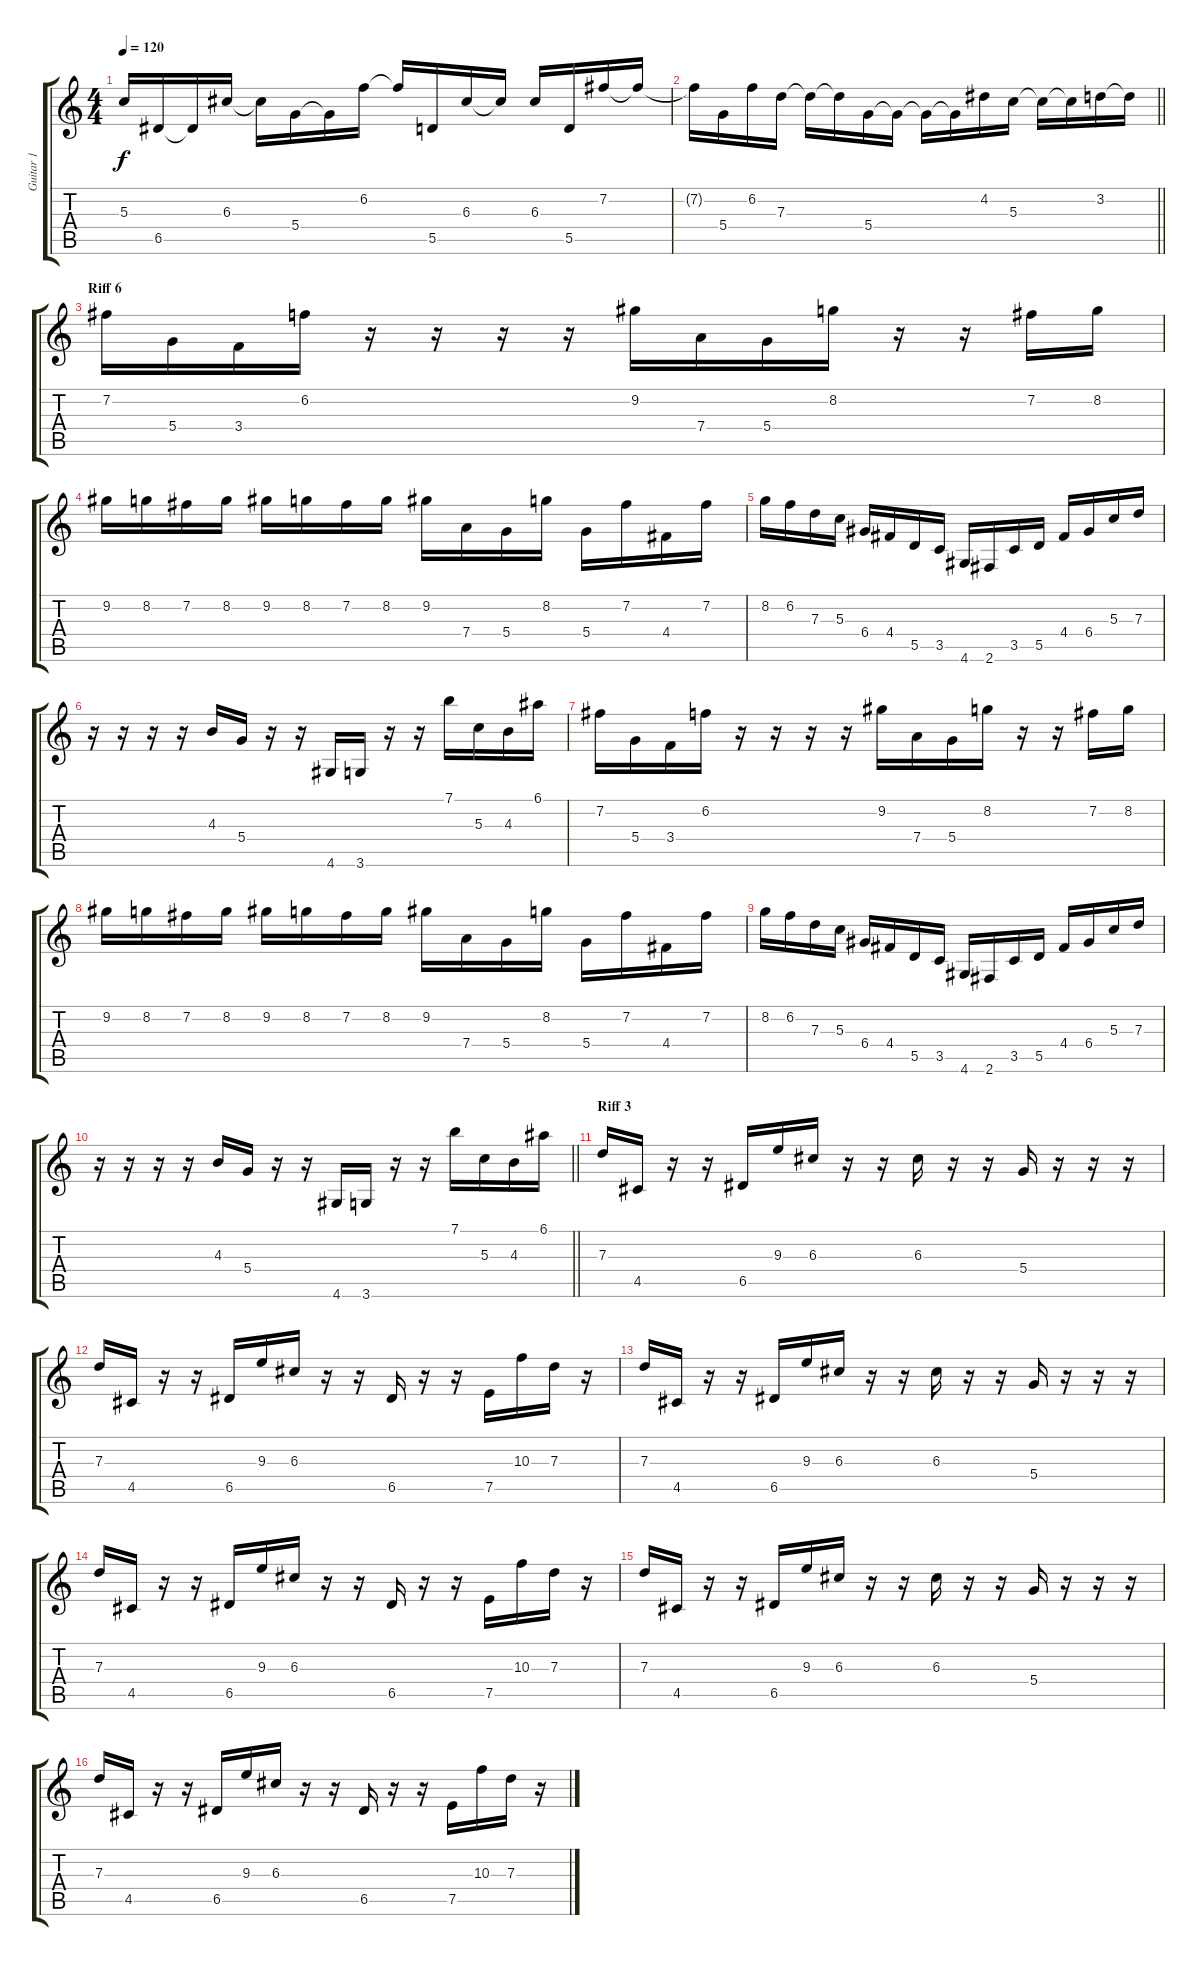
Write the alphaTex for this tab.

\track ("Guitar 1" "Guitar 1") {instrument distortionguitar}
\staff {score tabs}
\tuning (E4 B3 G3 D3 A2 E2) {hide}
\ts (4 4)
\tempo 120
\clef g2
\ks c
5.3.16{dy f} 6.5.16 6.5{t}.16 6.3.16 6.3{t}.16 5.4.16 5.4{t}.16 6.2.16 6.2{t}.16 5.5.16 6.3.16 6.3{t}.16 6.3.16 5.5.16 7.2.16 7.2{t}.16 |
\barLineRight lightlight
7.2{t}.16 5.4.16 6.2.16 7.3.16 7.3{t}.16 7.3{t}.16 5.4.16 5.4{t}.16 5.4{t}.16 5.4{t}.16 4.2.16 5.3.16 5.3{t}.16 5.3{t}.16 3.2.16 3.2{t}.16 |
\section ("" "Riff 6")
7.2.16 5.4.16 3.4.16 6.2.16 r.16 r.16 r.16 r.16 9.2.16 7.4.16 5.4.16 8.2.16 r.16 r.16 7.2.16 8.2.16 |
9.2.16 8.2.16 7.2.16 8.2.16 9.2.16 8.2.16 7.2.16 8.2.16 9.2.16 7.4.16 5.4.16 8.2.16 5.4.16 7.2.16 4.4.16 7.2.16 |
8.2.16 6.2.16 7.3.16 5.3.16 6.4.16 4.4.16 5.5.16 3.5.16 4.6.16 2.6.16 3.5.16 5.5.16 4.4.16 6.4.16 5.3.16 7.3.16 |
r.16 r.16 r.16 r.16 4.3.16 5.4.16 r.16 r.16 4.6.16 3.6.16 r.16 r.16 7.1.16 5.3.16 4.3.16 6.1.16 |
7.2.16 5.4.16 3.4.16 6.2.16 r.16 r.16 r.16 r.16 9.2.16 7.4.16 5.4.16 8.2.16 r.16 r.16 7.2.16 8.2.16 |
9.2.16 8.2.16 7.2.16 8.2.16 9.2.16 8.2.16 7.2.16 8.2.16 9.2.16 7.4.16 5.4.16 8.2.16 5.4.16 7.2.16 4.4.16 7.2.16 |
8.2.16 6.2.16 7.3.16 5.3.16 6.4.16 4.4.16 5.5.16 3.5.16 4.6.16 2.6.16 3.5.16 5.5.16 4.4.16 6.4.16 5.3.16 7.3.16 |
\barLineRight lightlight
r.16 r.16 r.16 r.16 4.3.16 5.4.16 r.16 r.16 4.6.16 3.6.16 r.16 r.16 7.1.16 5.3.16 4.3.16 6.1.16 |
\section ("" "Riff 3")
7.3.16 4.5.16 r.16 r.16 6.5.16 9.3.16 6.3.16 r.16 r.16 6.3.16 r.16 r.16 5.4.16 r.16 r.16 r.16 |
7.3.16 4.5.16 r.16 r.16 6.5.16 9.3.16 6.3.16 r.16 r.16 6.5.16 r.16 r.16 7.5.16 10.3.16 7.3.16 r.16 |
7.3.16 4.5.16 r.16 r.16 6.5.16 9.3.16 6.3.16 r.16 r.16 6.3.16 r.16 r.16 5.4.16 r.16 r.16 r.16 |
7.3.16 4.5.16 r.16 r.16 6.5.16 9.3.16 6.3.16 r.16 r.16 6.5.16 r.16 r.16 7.5.16 10.3.16 7.3.16 r.16 |
7.3.16 4.5.16 r.16 r.16 6.5.16 9.3.16 6.3.16 r.16 r.16 6.3.16 r.16 r.16 5.4.16 r.16 r.16 r.16 |
7.3.16 4.5.16 r.16 r.16 6.5.16 9.3.16 6.3.16 r.16 r.16 6.5.16 r.16 r.16 7.5.16 10.3.16 7.3.16 r.16
